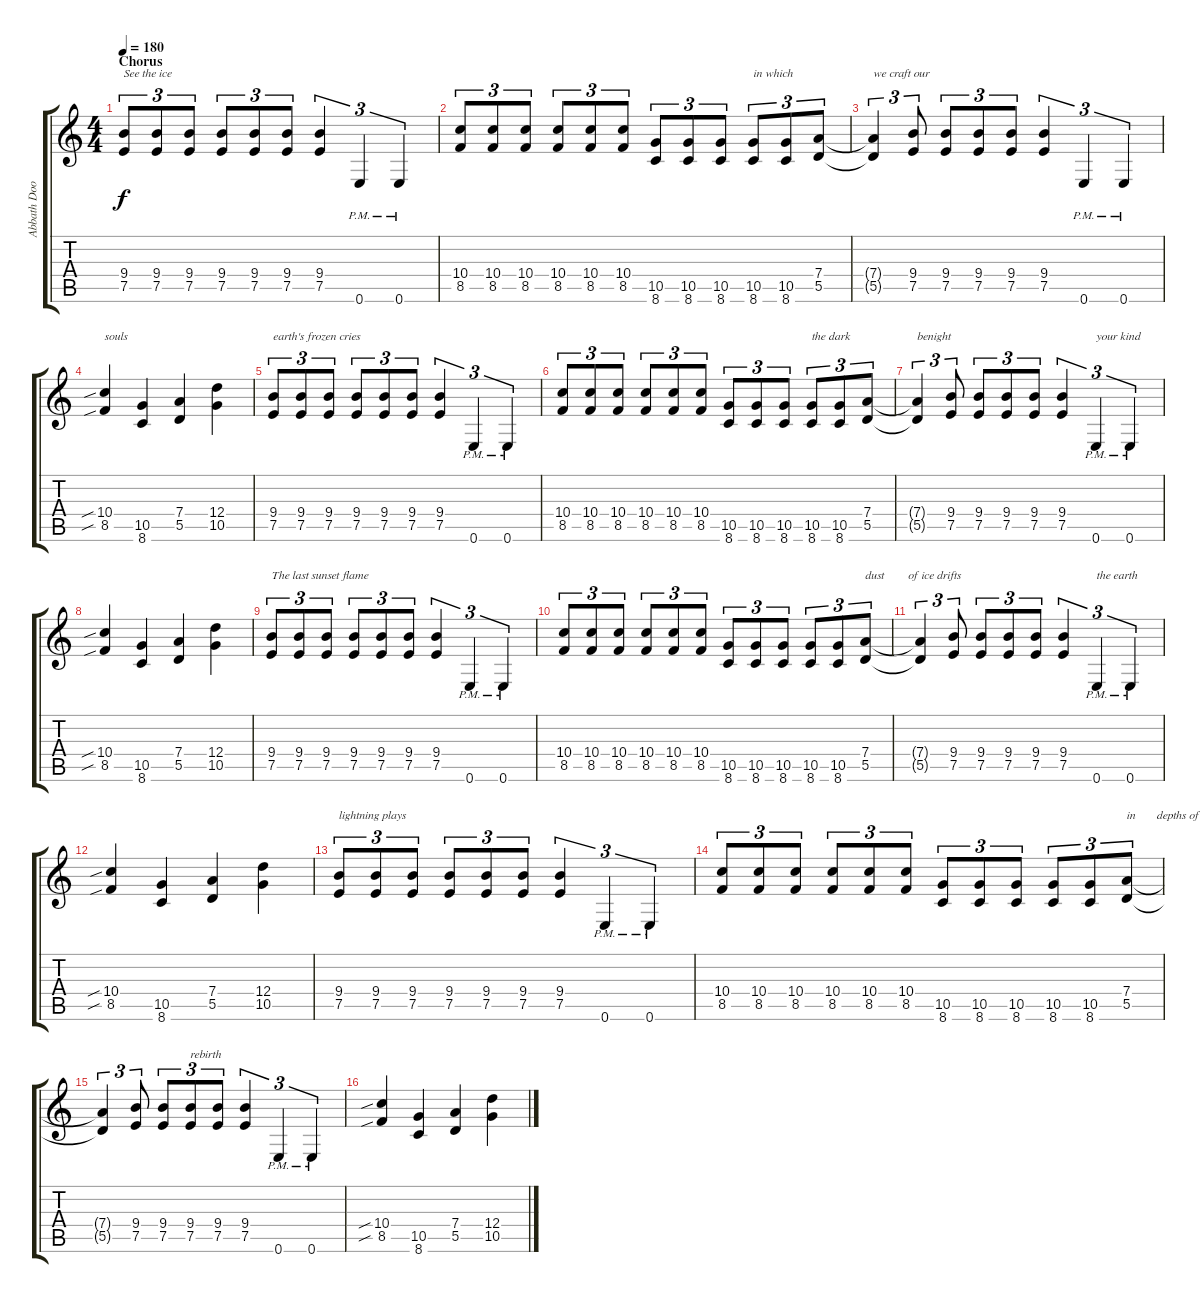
\track ("Abbath Doom Occulta (Guitar)" "Abbath Doo") {instrument distortionguitar}
\staff {score tabs}
\tuning (E4 B3 G3 D3 A2 E2) {hide}
\ts (4 4)
\section ("" "Chorus")
\tempo 180
\clef g2
\ks c
(9.4 7.5).8{tu (3 2) txt "See the ice " dy f} (9.4 7.5).8{tu (3 2)} (9.4 7.5).8{tu (3 2)} (9.4 7.5).8{tu (3 2)} (9.4 7.5).8{tu (3 2)} (9.4 7.5).8{tu (3 2)} (9.4 7.5).4{tu (3 2)} 0.6{pm}.4{tu (3 2)} 0.6{pm}.4{tu (3 2)} |
(10.4 8.5).8{tu (3 2)} (10.4 8.5).8{tu (3 2)} (10.4 8.5).8{tu (3 2)} (10.4 8.5).8{tu (3 2)} (10.4 8.5).8{tu (3 2)} (10.4 8.5).8{tu (3 2)} (10.5 8.6).8{tu (3 2)} (10.5 8.6).8{tu (3 2)} (10.5 8.6).8{tu (3 2)} (10.5 8.6).8{tu (3 2) txt "in which "} (10.5 8.6).8{tu (3 2)} (7.4 5.5).8{tu (3 2)} |
(7.4{t} 5.5{t}).4{tu (3 2) txt "we craft our"} (9.4 7.5).8{tu (3 2)} (9.4 7.5).8{tu (3 2)} (9.4 7.5).8{tu (3 2)} (9.4 7.5).8{tu (3 2)} (9.4 7.5).4{tu (3 2)} 0.6{pm}.4{tu (3 2)} 0.6{pm}.4{tu (3 2)} |
(10.4{sib} 8.5{sib}).4{txt "souls"} (10.5 8.6).4 (7.4 5.5).4 (12.4 10.5).4 |
(9.4 7.5).8{tu (3 2) txt "earth's frozen cries "} (9.4 7.5).8{tu (3 2)} (9.4 7.5).8{tu (3 2)} (9.4 7.5).8{tu (3 2)} (9.4 7.5).8{tu (3 2)} (9.4 7.5).8{tu (3 2)} (9.4 7.5).4{tu (3 2)} 0.6{pm}.4{tu (3 2)} 0.6{pm}.4{tu (3 2)} |
(10.4 8.5).8{tu (3 2)} (10.4 8.5).8{tu (3 2)} (10.4 8.5).8{tu (3 2)} (10.4 8.5).8{tu (3 2)} (10.4 8.5).8{tu (3 2)} (10.4 8.5).8{tu (3 2)} (10.5 8.6).8{tu (3 2)} (10.5 8.6).8{tu (3 2)} (10.5 8.6).8{tu (3 2)} (10.5 8.6).8{tu (3 2) txt "the dark "} (10.5 8.6).8{tu (3 2)} (7.4 5.5).8{tu (3 2)} |
(7.4{t} 5.5{t}).4{tu (3 2) txt "benight"} (9.4 7.5).8{tu (3 2)} (9.4 7.5).8{tu (3 2)} (9.4 7.5).8{tu (3 2)} (9.4 7.5).8{tu (3 2)} (9.4 7.5).4{tu (3 2)} 0.6{pm}.4{tu (3 2) txt "your kind"} 0.6{pm}.4{tu (3 2)} |
(10.4{sib} 8.5{sib}).4 (10.5 8.6).4 (7.4 5.5).4 (12.4 10.5).4 |
(9.4 7.5).8{tu (3 2) txt "The last sunset flame "} (9.4 7.5).8{tu (3 2)} (9.4 7.5).8{tu (3 2)} (9.4 7.5).8{tu (3 2)} (9.4 7.5).8{tu (3 2)} (9.4 7.5).8{tu (3 2)} (9.4 7.5).4{tu (3 2)} 0.6{pm}.4{tu (3 2)} 0.6{pm}.4{tu (3 2)} |
(10.4 8.5).8{tu (3 2)} (10.4 8.5).8{tu (3 2)} (10.4 8.5).8{tu (3 2)} (10.4 8.5).8{tu (3 2)} (10.4 8.5).8{tu (3 2)} (10.4 8.5).8{tu (3 2)} (10.5 8.6).8{tu (3 2)} (10.5 8.6).8{tu (3 2)} (10.5 8.6).8{tu (3 2)} (10.5 8.6).8{tu (3 2)} (10.5 8.6).8{tu (3 2)} (7.4 5.5).8{tu (3 2) txt "dust        of ice drifts "} |
(7.4{t} 5.5{t}).4{tu (3 2)} (9.4 7.5).8{tu (3 2)} (9.4 7.5).8{tu (3 2)} (9.4 7.5).8{tu (3 2)} (9.4 7.5).8{tu (3 2)} (9.4 7.5).4{tu (3 2)} 0.6{pm}.4{tu (3 2) txt "the earth"} 0.6{pm}.4{tu (3 2)} |
(10.4{sib} 8.5{sib}).4 (10.5 8.6).4 (7.4 5.5).4 (12.4 10.5).4 |
(9.4 7.5).8{tu (3 2) txt "lightning plays "} (9.4 7.5).8{tu (3 2)} (9.4 7.5).8{tu (3 2)} (9.4 7.5).8{tu (3 2)} (9.4 7.5).8{tu (3 2)} (9.4 7.5).8{tu (3 2)} (9.4 7.5).4{tu (3 2)} 0.6{pm}.4{tu (3 2)} 0.6{pm}.4{tu (3 2)} |
(10.4 8.5).8{tu (3 2)} (10.4 8.5).8{tu (3 2)} (10.4 8.5).8{tu (3 2)} (10.4 8.5).8{tu (3 2)} (10.4 8.5).8{tu (3 2)} (10.4 8.5).8{tu (3 2)} (10.5 8.6).8{tu (3 2)} (10.5 8.6).8{tu (3 2)} (10.5 8.6).8{tu (3 2)} (10.5 8.6).8{tu (3 2)} (10.5 8.6).8{tu (3 2)} (7.4 5.5).8{tu (3 2) txt "in       depths of no "} |
(7.4{t} 5.5{t}).4{tu (3 2)} (9.4 7.5).8{tu (3 2)} (9.4 7.5).8{tu (3 2)} (9.4 7.5).8{tu (3 2) txt "rebirth"} (9.4 7.5).8{tu (3 2)} (9.4 7.5).4{tu (3 2)} 0.6{pm}.4{tu (3 2)} 0.6{pm}.4{tu (3 2)} |
(10.4{sib} 8.5{sib}).4 (10.5 8.6).4 (7.4 5.5).4 (12.4 10.5).4
